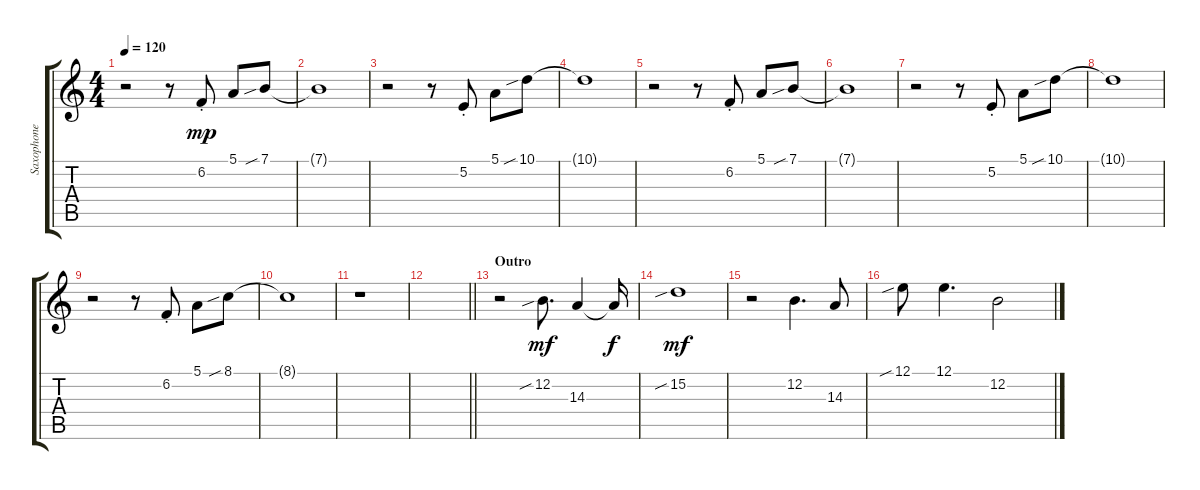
\track ("Saxophone" "Saxophone") {instrument tenorsax}
\staff {score tabs}
\tuning (E4 B3 G3 D3 A2 E2) {hide}
\ts (4 4)
\tempo 120
\clef g2
\ks c
r.2{dy mp} r.8 6.2{st}.8 5.1.8 7.1{sib}.8 |
7.1{t}.1 |
r.2 r.8 5.2{st}.8 5.1.8 10.1{sib}.8 |
10.1{t}.1 |
r.2 r.8 6.2{st}.8 5.1.8 7.1{sib}.8 |
7.1{t}.1 |
r.2 r.8 5.2{st}.8 5.1.8 10.1{sib}.8 |
10.1{t}.1 |
r.2 r.8 6.2{st}.8 5.1.8 8.1{sib}.8 |
8.1{t}.1 |
r.1 |
\barLineRight lightlight
|
\section ("" "Outro")
r.2 12.2{sib}.8{d dy mf} 14.3.4 14.3{t}.16{dy f} |
15.2{sib}.1{dy mf} |
r.2 12.2.4{d} 14.3.8 |
12.1{sib}.8 12.1.4{d} 12.2.2
